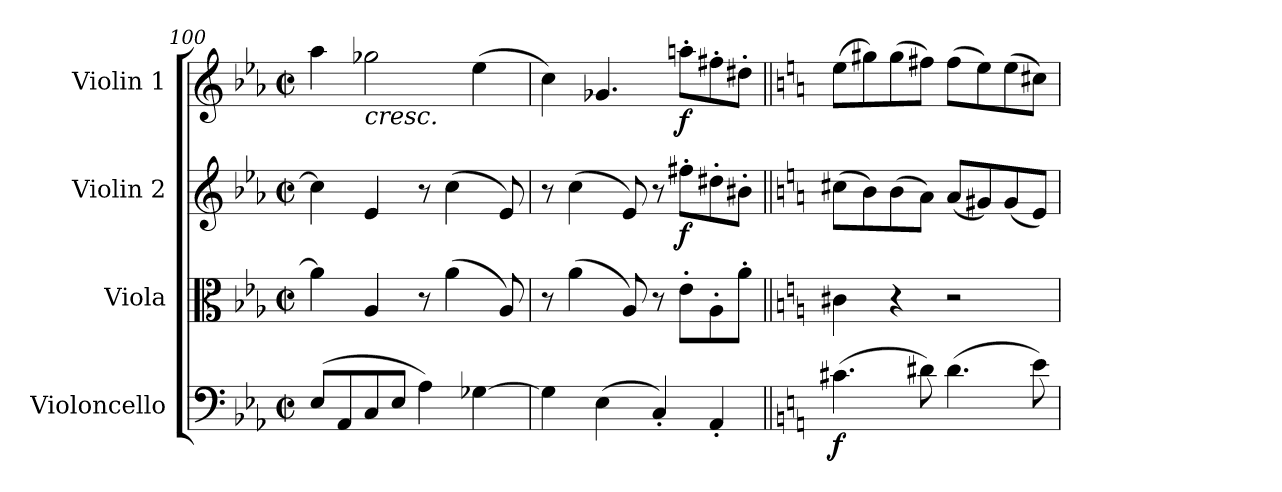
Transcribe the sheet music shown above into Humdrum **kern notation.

**kern	**dynam	**kern	**kern	**dynam	**kern	**dynam
*part4	*part4	*part3	*part2	*part2	*part1	*part1
*staff4	*staff4	*staff3	*staff2	*staff2	*staff1	*staff1
*I"Violoncello	*	*I"Viola	*I"Violin 2	*	*I"Violin 1	*
*I'Vc	*	*I'Vla	*I'Vln	*	*I'Vln	*
!!LO:LB:g=z
*clefF4	*	*clefC3	*clefG2	*	*clefG2	*
*k[b-e-a-]	*	*k[b-e-a-]	*k[b-e-a-]	*	*k[b-e-a-]	*
*M2/2	*	*M2/2	*M2/2	*	*M2/2	*
*met(c|)	*	*met(c|)	*met(c|)	*	*met(c|)	*
=100	=100	=100	=100	=100	=100	=100
(8E-/L	.	4a-\]	4cc\]	.	4aa-\	.
8AA-/	.	.	.	.	.	.
!	!	!	!	!	!LO:TX:b:i:t=cresc.	!
8C/	.	4A-/	4e-/	.	2gg-X\	.
8E-/J	.	.	.	.	.	.
4A-\)	.	8r	8r	.	.	.
.	.	(4a-\	(4cc\	.	.	.
[4G-X\	.	.	.	.	(4ee-\	.
.	.	8A-/)	8e-/)	.	.	.
=101	=101	=101	=101	=101	=101	=101
4G-\]	.	8r	8r	.	4cc\)	.
.	.	(4a-\	(4cc\	.	.	.
(4E-\	.	.	.	.	4.g-X/	.
.	.	8A-/)	8e-/)	.	.	.
4C'/)	.	8r	8r	.	.	.
!	!	!	!	!LO:DY:b	!	!LO:DY:b
.	.	8e-'\L	8ff#X'\L	f	8aan'\L	f
4AA-'/	.	8A-'\	8dd#X'\	.	8ff#X'\	.
.	.	8a-'\J	8b#X'\J	.	8dd#X'\J	.
=102||	=102||	=102||	=102||	=102||	=102||	=102||
*k[]	*	*k[]	*k[]	*	*k[]	*
!	!LO:DY:b	!	!	!	!	!
(4.c#X\	f	4c#X\	(8cc#X\L	.	(8ee\L	.
.	.	.	8b\)	.	8gg#X\)	.
.	.	4r	(8b\	.	(8gg#\	.
8d#X\)	.	.	8a\J)	.	8ff#X\J)	.
(4.d#\	.	2r	(8a/L	.	(8ff#\L	.
.	.	.	8g#X/)	.	8ee\)	.
.	.	.	(8g#/	.	(8ee\	.
8e\)	.	.	8e/J)	.	8cc#X\J)	.
=	=	=	=	=	=	=
*-	*-	*-	*-	*-	*-	*-
